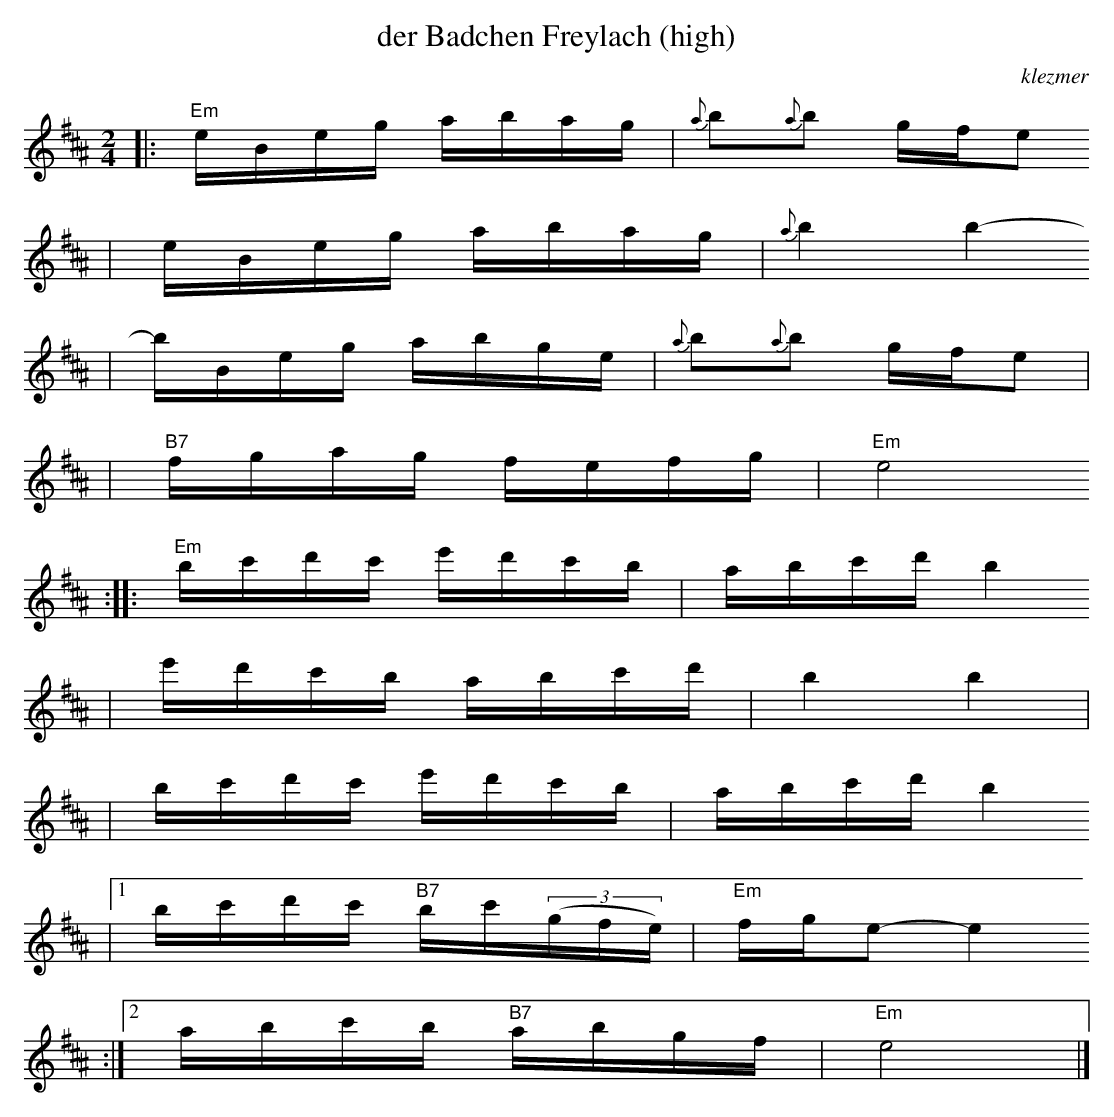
X:1
T: der Badchen Freylach (high)
O:klezmer
M: 2/4
L: 1/16
K: Edor^A
|: "Em"eBeg abag | {a}b2{a}b2 gfe2
| eBeg abag | {a}b4 b4-
| bBeg abge | {a}b2{a}b2 gfe2 |
| "B7"fgag fefg | "Em"e8
:: "Em"bc'd'c' e'd'c'b | abc'd' b4
| e'd'c'b abc'd' | b4 b4 |
| bc'd'c' e'd'c'b | abc'd' b4
|1 bc'd'c' "B7"bc'((3gfe) | "Em"fge2- e4
:|2 abc'b "B7"abgf | "Em"e8 |]
